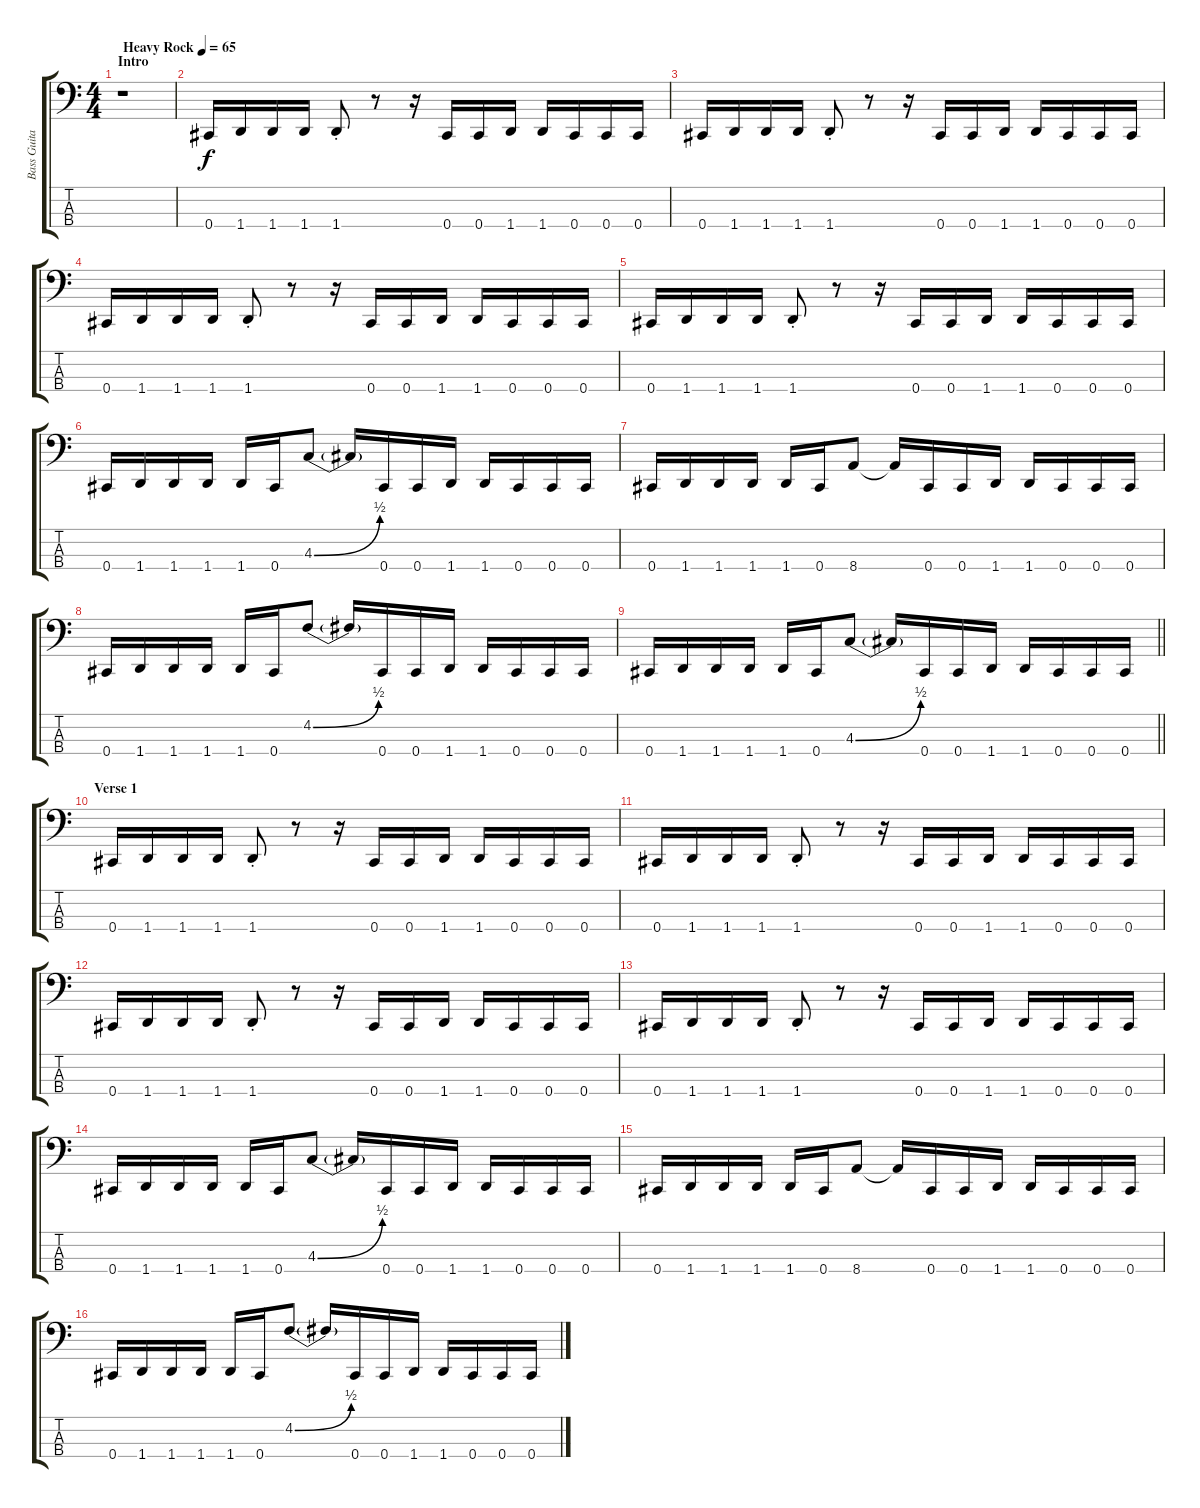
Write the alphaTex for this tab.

\track ("Bass Guitar" "Bass Guita") {instrument electricbassfinger}
\staff {score tabs}
\tuning (Gb2 Db2 Ab1 Db1) {hide}
\ts (4 4)
\section ("" "Intro")
\tempo (65 "Heavy Rock")
\clef f4
\ks c
r.1{dy f instrument electricbassfinger} |
0.4.16 1.4.16 1.4.16 1.4.16 1.4{st}.8 r.8 r.16 0.4.16 0.4.16 1.4.16 1.4.16 0.4.16 0.4.16 0.4.16 |
0.4.16 1.4.16 1.4.16 1.4.16 1.4{st}.8 r.8 r.16 0.4.16 0.4.16 1.4.16 1.4.16 0.4.16 0.4.16 0.4.16 |
0.4.16 1.4.16 1.4.16 1.4.16 1.4{st}.8 r.8 r.16 0.4.16 0.4.16 1.4.16 1.4.16 0.4.16 0.4.16 0.4.16 |
0.4.16 1.4.16 1.4.16 1.4.16 1.4{st}.8 r.8 r.16 0.4.16 0.4.16 1.4.16 1.4.16 0.4.16 0.4.16 0.4.16 |
0.4.16 1.4.16 1.4.16 1.4.16 1.4.16 0.4.16 4.3{be (bend 0 0 60 2)}.8 4.3{t}.16 0.4.16 0.4.16 1.4.16 1.4.16 0.4.16 0.4.16 0.4.16 |
0.4.16 1.4.16 1.4.16 1.4.16 1.4.16 0.4.16 8.4.8 8.4{t}.16 0.4.16 0.4.16 1.4.16 1.4.16 0.4.16 0.4.16 0.4.16 |
0.4.16 1.4.16 1.4.16 1.4.16 1.4.16 0.4.16 4.2{be (bend 0 0 60 2)}.8 4.2{t}.16 0.4.16 0.4.16 1.4.16 1.4.16 0.4.16 0.4.16 0.4.16 |
\barLineRight lightlight
0.4.16 1.4.16 1.4.16 1.4.16 1.4.16 0.4.16 4.3{be (bend 0 0 60 2)}.8 4.3{t}.16 0.4.16 0.4.16 1.4.16 1.4.16 0.4.16 0.4.16 0.4.16 |
\section ("" "Verse 1")
0.4.16 1.4.16 1.4.16 1.4.16 1.4{st}.8 r.8 r.16 0.4.16 0.4.16 1.4.16 1.4.16 0.4.16 0.4.16 0.4.16 |
0.4.16 1.4.16 1.4.16 1.4.16 1.4{st}.8 r.8 r.16 0.4.16 0.4.16 1.4.16 1.4.16 0.4.16 0.4.16 0.4.16 |
0.4.16 1.4.16 1.4.16 1.4.16 1.4{st}.8 r.8 r.16 0.4.16 0.4.16 1.4.16 1.4.16 0.4.16 0.4.16 0.4.16 |
0.4.16 1.4.16 1.4.16 1.4.16 1.4{st}.8 r.8 r.16 0.4.16 0.4.16 1.4.16 1.4.16 0.4.16 0.4.16 0.4.16 |
0.4.16 1.4.16 1.4.16 1.4.16 1.4.16 0.4.16 4.3{be (bend 0 0 60 2)}.8 4.3{t}.16 0.4.16 0.4.16 1.4.16 1.4.16 0.4.16 0.4.16 0.4.16 |
0.4.16 1.4.16 1.4.16 1.4.16 1.4.16 0.4.16 8.4.8 8.4{t}.16 0.4.16 0.4.16 1.4.16 1.4.16 0.4.16 0.4.16 0.4.16 |
0.4.16 1.4.16 1.4.16 1.4.16 1.4.16 0.4.16 4.2{be (bend 0 0 60 2)}.8 4.2{t}.16 0.4.16 0.4.16 1.4.16 1.4.16 0.4.16 0.4.16 0.4.16
